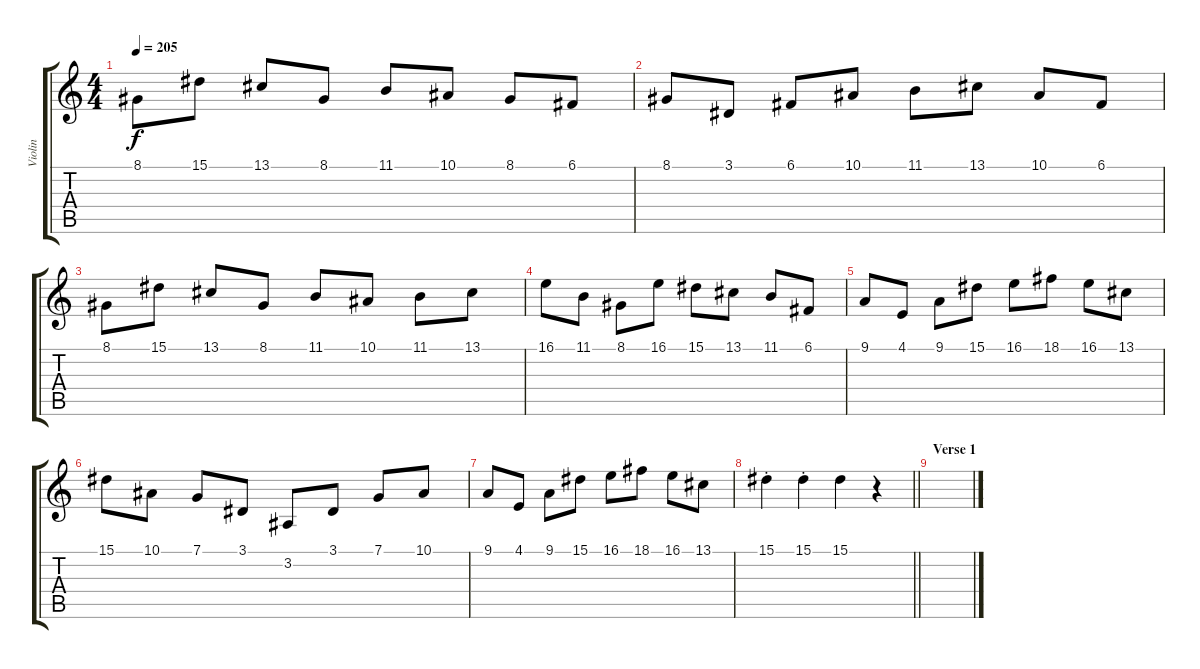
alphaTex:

\track ("Violin" "Violin") {instrument violin}
\staff {score tabs}
\tuning (C4 G3 Eb3 Bb2 F2 C2) {hide}
\ts (4 4)
\tempo 205
\clef g2
\ks c
8.1.8{dy f} 15.1.8 13.1.8 8.1.8 11.1.8 10.1.8 8.1.8 6.1.8 |
8.1.8 3.1.8 6.1.8 10.1.8 11.1.8 13.1.8 10.1.8 6.1.8 |
8.1.8 15.1.8 13.1.8 8.1.8 11.1.8 10.1.8 11.1.8 13.1.8 |
16.1.8 11.1.8 8.1.8 16.1.8 15.1.8 13.1.8 11.1.8 6.1.8 |
9.1.8 4.1.8 9.1.8 15.1.8 16.1.8 18.1.8 16.1.8 13.1.8 |
15.1.8 10.1.8 7.1.8 3.1.8 3.2.8 3.1.8 7.1.8 10.1.8 |
9.1.8 4.1.8 9.1.8 15.1.8 16.1.8 18.1.8 16.1.8 13.1.8 |
\barLineRight lightlight
15.1{st}.4 15.1{st}.4 15.1.4 r.4 |
\section ("" "Verse 1")
